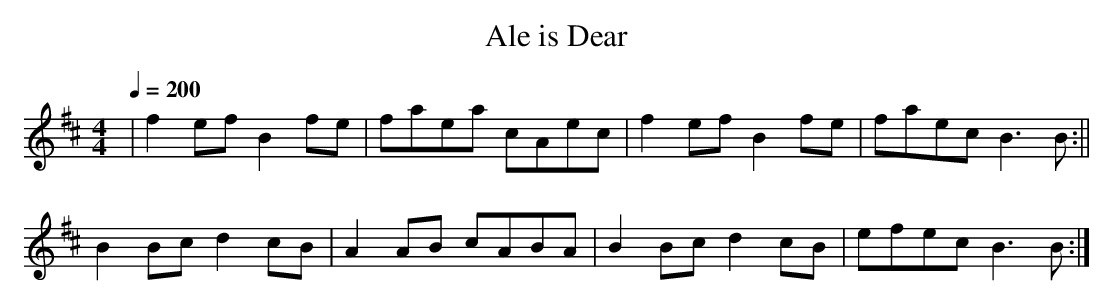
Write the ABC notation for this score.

X:1
T:Ale is Dear
M:4/4
L:1/8
Q:1/4=200
K:D
|f2ef B2fe|faea cAec|f2ef B2fe|faec B3B:||
B2Bc d2cB|A2AB cABA|B2Bc d2cB|efec B3B:|
